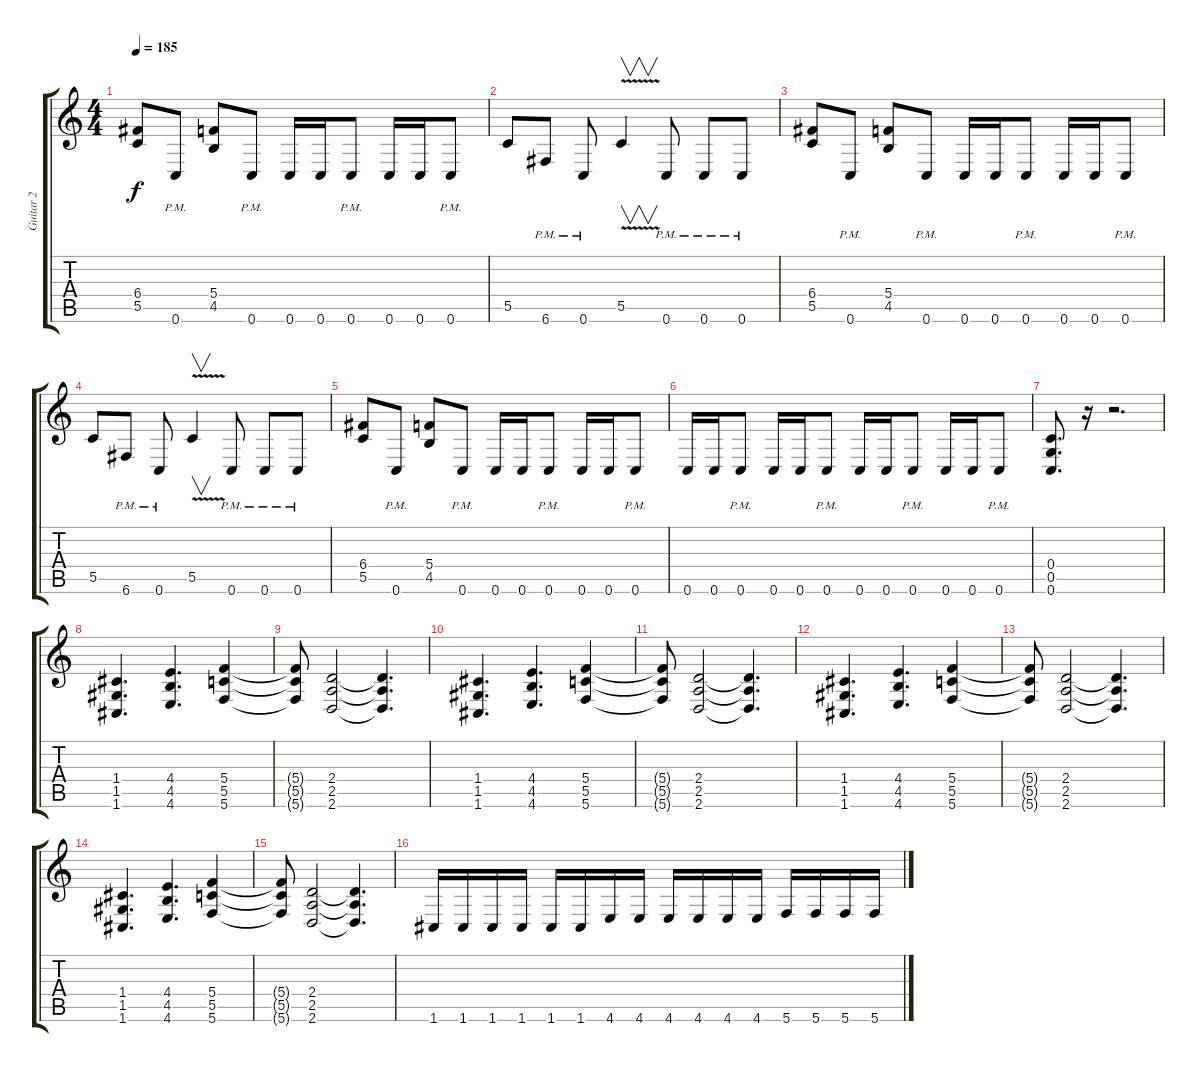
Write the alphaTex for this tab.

\track ("Guitar 2" "Guitar 2") {instrument distortionguitar}
\staff {score tabs}
\tuning (D4 A3 F3 C3 G2 C2) {hide}
\ts (4 4)
\tempo 185
\clef g2
\ks c
(6.4 5.5).8{dy f} 0.6{pm}.8 (5.4 4.5).8 0.6{pm}.8 0.6.16 0.6.16 0.6{pm}.8 0.6.16 0.6.16 0.6{pm}.8 |
5.5.8 6.6{pm}.8 0.6{pm}.8 5.5{v}.4{v} 0.6{pm}.8 0.6{pm}.8 0.6{pm}.8 |
(6.4 5.5).8 0.6{pm}.8 (5.4 4.5).8 0.6{pm}.8 0.6.16 0.6.16 0.6{pm}.8 0.6.16 0.6.16 0.6{pm}.8 |
5.5.8 6.6{pm}.8 0.6{pm}.8 5.5{v}.4{v} 0.6{pm}.8 0.6{pm}.8 0.6{pm}.8 |
(6.4 5.5).8 0.6{pm}.8 (5.4 4.5).8 0.6{pm}.8 0.6.16 0.6.16 0.6{pm}.8 0.6.16 0.6.16 0.6{pm}.8 |
0.6.16 0.6.16 0.6{pm}.8 0.6.16 0.6.16 0.6{pm}.8 0.6.16 0.6.16 0.6{pm}.8 0.6.16 0.6.16 0.6{pm}.8 |
(0.4 0.5 0.6).8{d} r.16 r.2{d} |
(1.4 1.5 1.6).4{d} (4.4 4.5 4.6).4{d} (5.4 5.5 5.6).4 |
(5.4{t} 5.5{t} 5.6{t}).8 (2.4 2.5 2.6).2 (2.4{t} 2.5{t} 2.6{t}).4{d} |
(1.4 1.5 1.6).4{d} (4.4 4.5 4.6).4{d} (5.4 5.5 5.6).4 |
(5.4{t} 5.5{t} 5.6{t}).8 (2.4 2.5 2.6).2 (2.4{t} 2.5{t} 2.6{t}).4{d} |
(1.4 1.5 1.6).4{d} (4.4 4.5 4.6).4{d} (5.4 5.5 5.6).4 |
(5.4{t} 5.5{t} 5.6{t}).8 (2.4 2.5 2.6).2 (2.4{t} 2.5{t} 2.6{t}).4{d} |
(1.4 1.5 1.6).4{d} (4.4 4.5 4.6).4{d} (5.4 5.5 5.6).4 |
(5.4{t} 5.5{t} 5.6{t}).8 (2.4 2.5 2.6).2 (2.4{t} 2.5{t} 2.6{t}).4{d} |
1.6.16 1.6.16 1.6.16 1.6.16 1.6.16 1.6.16 4.6.16 4.6.16 4.6.16 4.6.16 4.6.16 4.6.16 5.6.16 5.6.16 5.6.16 5.6.16
